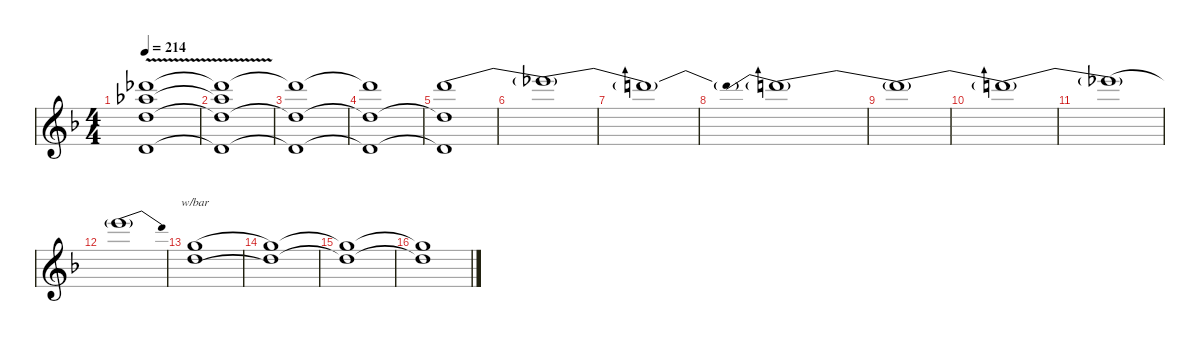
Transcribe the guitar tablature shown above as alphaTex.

\hideDynamics
\bracketExtendMode nobrackets
\singleTrackTrackNamePolicy hidden
\multiTrackTrackNamePolicy hidden
\firstSystemTrackNameMode fullname
\firstSystemTrackNameOrientation horizontal
\otherSystemsTrackNameOrientation horizontal
\track ("Keyboards" "S-Gt") {defaultSystemsLayout 8 instrument stringensemble1}
\staff {score}
\tuning (E4 B3 G3 D3 A2 D2)
\displaytranspose 12
\ts (4 4)
\tempo 214
\clef g2
\ks dminor
(9.1{t acc b} 9.2{v t acc b} 7.3{t acc forcenatural} 5.5{t acc forcenatural}).1{dy f beam Down} |
(9.1{t acc b} 9.2{v t acc b} 7.3{t acc forcenatural} 5.5{t acc forcenatural}).1{beam Down} |
(9.1{t acc b} 7.3{t acc forcenatural} 5.5{t acc forcenatural}).1{beam Down} |
(9.1{t acc b} 7.3{t acc forcenatural} 5.5{t acc forcenatural}).1{beam Down} |
(15.2{be (bend 0 0 60 2) acc forcenatural} 7.3{t acc forcenatural} 5.5{t acc forcenatural}).1{beam Down} |
15.2{be (release 0 2 60 1) t}.1{beam Down} |
15.2{t acc forcenatural}.1{beam Down} |
15.2{be (prebendrelease 0 1 60 0) t acc forcenatural}.1{beam Down} |
15.2{be (bend 0 0 60 1) t acc forcenatural}.1{beam Down} |
15.2{be (bend 0 1 60 2) t acc forcenatural}.1{beam Down} |
15.2{be (hold 0 2 60 2) t}.1{beam Down} |
15.2{be (release 0 2 60 0) t}.1{beam Down} |
(8.2{acc forcenatural} 7.3{acc forcenatural}).1{tbe (dive default 0 0 60 2) beam Down} |
(8.2{t acc forcenatural} 7.3{t acc forcenatural}).1{beam Down} |
(8.2{t acc forcenatural} 7.3{t acc forcenatural}).1{beam Down} |
(8.2{t acc forcenatural} 7.3{t acc forcenatural}).1{beam Down}
